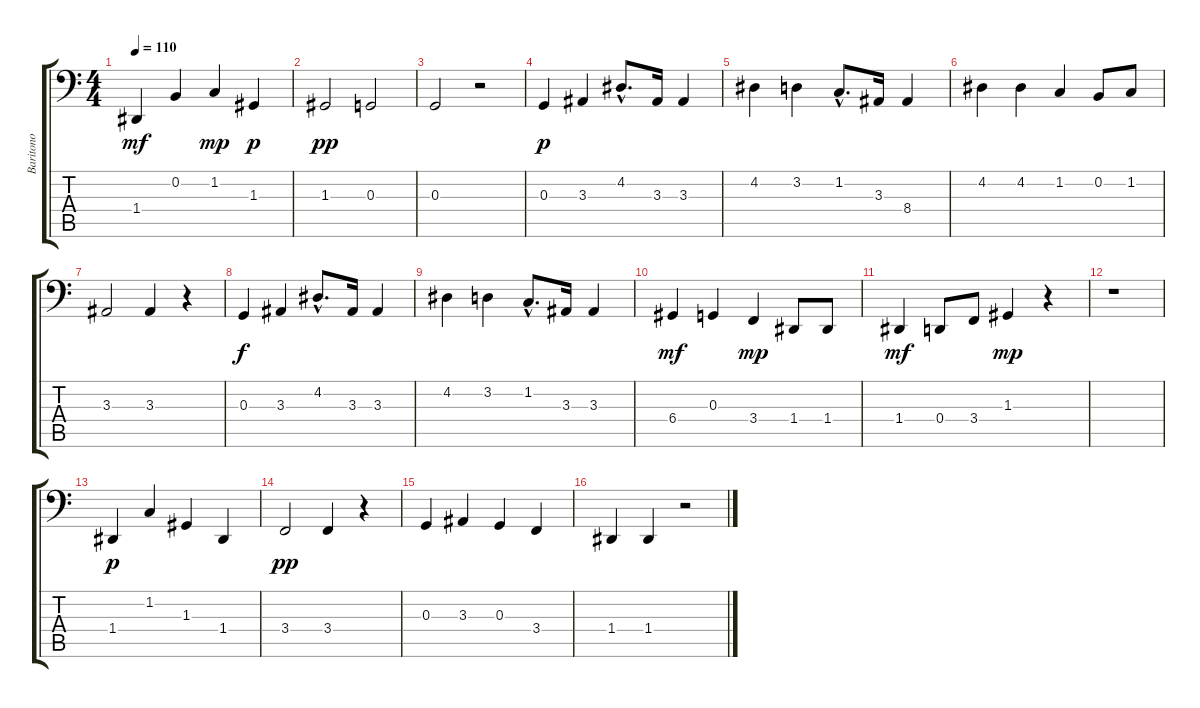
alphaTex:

\track ("Baritono" "Baritono") {instrument synthstrings2}
\staff {score tabs}
\tuning (E3 B2 G2 D2 A1 E1) {hide}
\ts (4 4)
\tempo 110
\clef f4
\ks c
1.4.4{dy mf} 0.2.4 1.2.4{dy mp} 1.3.4{dy p} |
1.3.2{dy pp} 0.3.2 |
0.3.2 r.2 |
0.3.4{dy p} 3.3.4 4.2{hac}.8{d} 3.3.16 3.3.4 |
4.2.4 3.2.4 1.2{hac}.8{d} 3.3.16 8.4.4 |
4.2.4 4.2.4 1.2.4 0.2.8 1.2.8 |
3.3.2 3.3.4 r.4 |
0.3.4{dy f} 3.3.4 4.2{hac}.8{d} 3.3.16 3.3.4 |
4.2.4 3.2.4 1.2{hac}.8{d} 3.3.16 3.3.4 |
6.4.4{dy mf} 0.3.4 3.4.4{dy mp} 1.4.8 1.4.8 |
1.4.4{dy mf} 0.4.8 3.4.8 1.3.4{dy mp} r.4 |
r.1 |
1.4.4{dy p} 1.2.4 1.3.4 1.4.4 |
3.4.2{dy pp} 3.4.4 r.4 |
0.3.4 3.3.4 0.3.4 3.4.4 |
1.4.4 1.4.4 r.2
